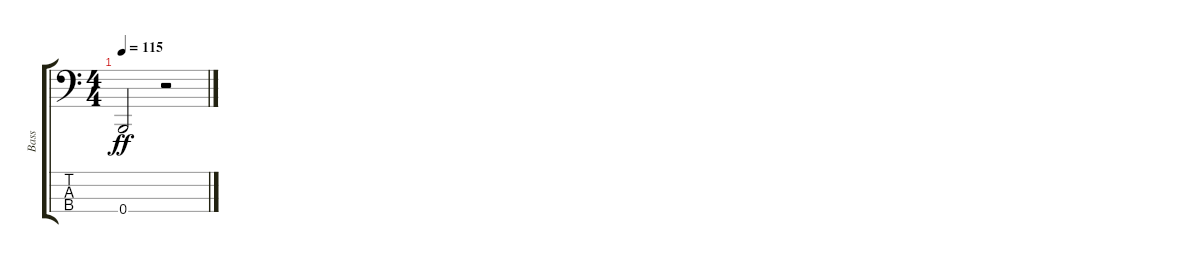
\track ("Bass" "Bass") {instrument electricbasspick}
\staff {score tabs}
\tuning (E2 B1 Gb1 B0) {hide}
\ts (4 4)
\tempo 115
\clef f4
\ks c
0.4.2{dy ff} r.2
